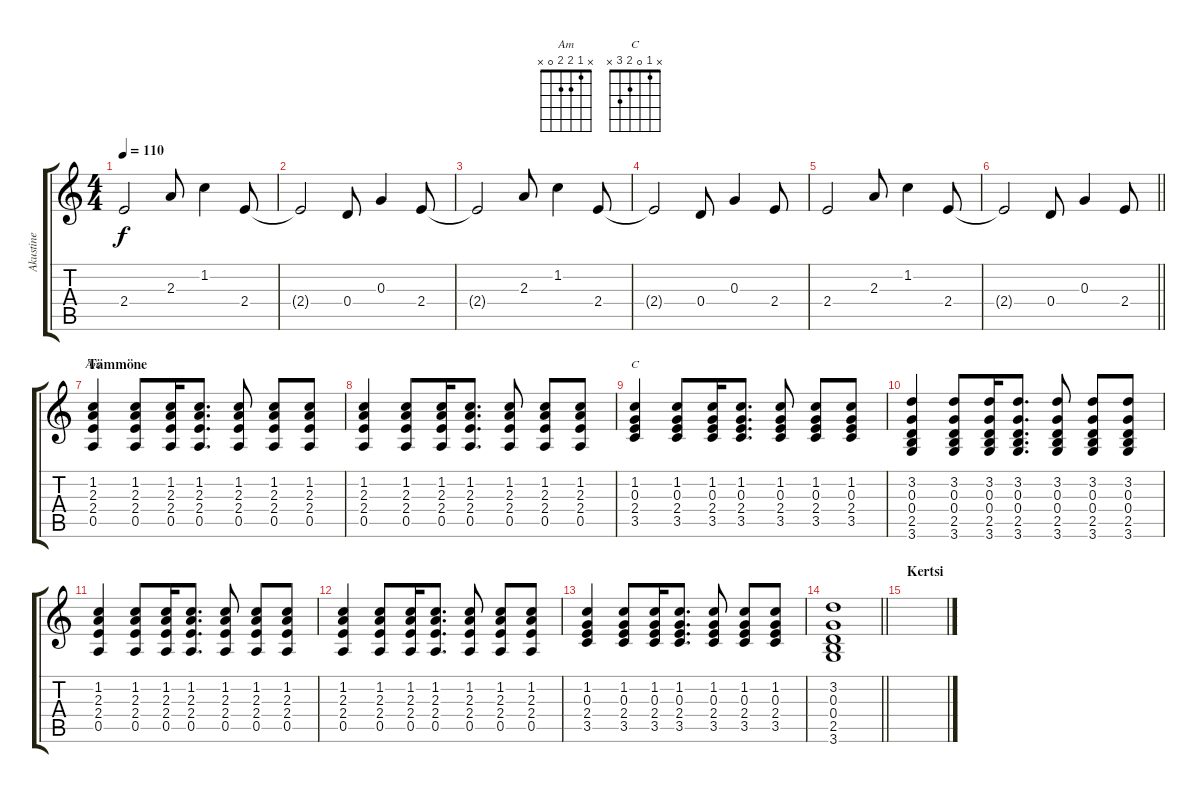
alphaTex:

\track ("Akustine" "Akustine") {instrument acousticguitarsteel}
\staff {score tabs}
\tuning (E4 B3 G3 D3 A2 E2) {hide}
\chord ("Am" x 1 2 2 0 x)
\chord ("C" x 1 0 2 3 x)
\ts (4 4)
\tempo 110
\clef g2
\ks c
2.4.2{dy f} 2.3.8 1.2.4 2.4.8 |
2.4{t}.2 0.4.8 0.3.4 2.4.8 |
2.4{t}.2 2.3.8 1.2.4 2.4.8 |
2.4{t}.2 0.4.8 0.3.4 2.4.8 |
2.4.2 2.3.8 1.2.4 2.4.8 |
\barLineRight lightlight
2.4{t}.2 0.4.8 0.3.4 2.4.8 |
\section ("" "Tämmöne")
(1.2 2.3 2.4 0.5).4{ch "Am"} (1.2 2.3 2.4 0.5).8 (1.2 2.3 2.4 0.5).16 (1.2 2.3 2.4 0.5).8{d} (1.2 2.3 2.4 0.5).8 (1.2 2.3 2.4 0.5).8 (1.2 2.3 2.4 0.5).8 |
(1.2 2.3 2.4 0.5).4 (1.2 2.3 2.4 0.5).8 (1.2 2.3 2.4 0.5).16 (1.2 2.3 2.4 0.5).8{d} (1.2 2.3 2.4 0.5).8 (1.2 2.3 2.4 0.5).8 (1.2 2.3 2.4 0.5).8 |
(1.2 0.3 2.4 3.5).4{ch "C"} (1.2 0.3 2.4 3.5).8 (1.2 0.3 2.4 3.5).16 (1.2 0.3 2.4 3.5).8{d} (1.2 0.3 2.4 3.5).8 (1.2 0.3 2.4 3.5).8 (1.2 0.3 2.4 3.5).8 |
(3.2 0.3 0.4 2.5 3.6).4 (3.2 0.3 0.4 2.5 3.6).8 (3.2 0.3 0.4 2.5 3.6).16 (3.2 0.3 0.4 2.5 3.6).8{d} (3.2 0.3 0.4 2.5 3.6).8 (3.2 0.3 0.4 2.5 3.6).8 (3.2 0.3 0.4 2.5 3.6).8 |
(1.2 2.3 2.4 0.5).4 (1.2 2.3 2.4 0.5).8 (1.2 2.3 2.4 0.5).16 (1.2 2.3 2.4 0.5).8{d} (1.2 2.3 2.4 0.5).8 (1.2 2.3 2.4 0.5).8 (1.2 2.3 2.4 0.5).8 |
(1.2 2.3 2.4 0.5).4 (1.2 2.3 2.4 0.5).8 (1.2 2.3 2.4 0.5).16 (1.2 2.3 2.4 0.5).8{d} (1.2 2.3 2.4 0.5).8 (1.2 2.3 2.4 0.5).8 (1.2 2.3 2.4 0.5).8 |
(1.2 0.3 2.4 3.5).4 (1.2 0.3 2.4 3.5).8 (1.2 0.3 2.4 3.5).16 (1.2 0.3 2.4 3.5).8{d} (1.2 0.3 2.4 3.5).8 (1.2 0.3 2.4 3.5).8 (1.2 0.3 2.4 3.5).8 |
\barLineRight lightlight
(3.2 0.3 0.4 2.5 3.6).1 |
\section ("" "Kertsi")
